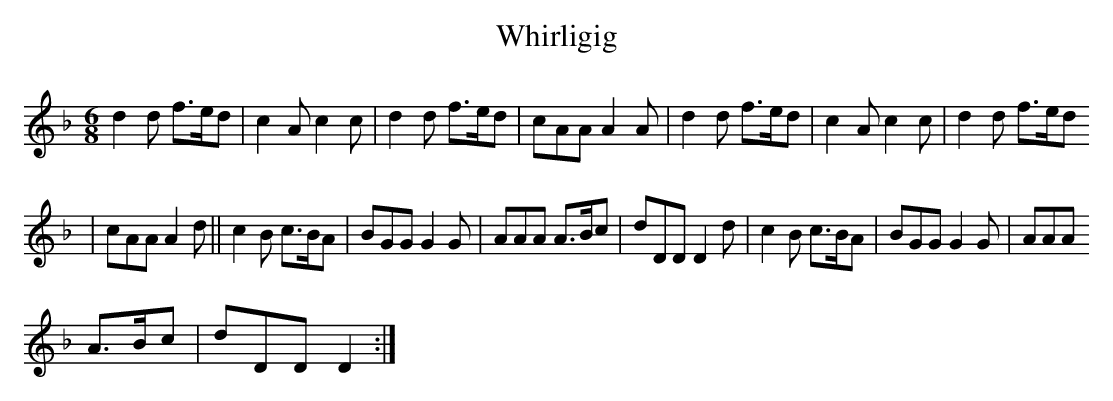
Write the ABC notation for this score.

X:1
T:Whirligig
M:6/8
L:1/8
K:F
d2 d f>ed|c2 A c2 c| d2 d f>ed| cAA A2 A|d2 d f>ed |c2 A c2 c |d2 d f>ed
| cAA A2 d|| c2 B c>BA|BGG G2 G|AAA A>Bc|dDD D2 d|c2 B c>BA|BGG G2 G|AAA
 A>Bc| dDD D2:|
